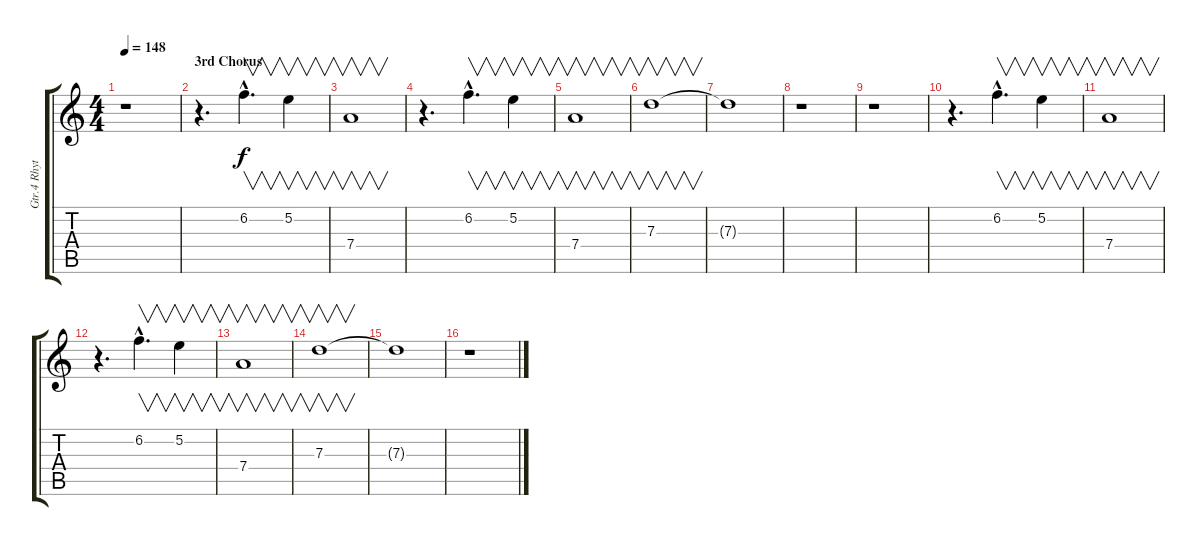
\track ("Gtr.4 Rhytm Fills" "Gtr.4 Rhyt") {instrument overdrivenguitar}
\staff {score tabs}
\tuning (E4 B3 G3 D3 A2 E2) {hide}
\ts (4 4)
\tempo 148
\clef g2
\ks c
r.1{dy f} |
\section ("" "3rd Chorus")
r.4{d} 6.2{hac}.4{v d} 5.2.4{v} |
7.4.1{v} |
r.4{d} 6.2{hac}.4{v d} 5.2.4{v} |
7.4.1{v} |
7.3.1{v} |
7.3{t}.1 |
r.1 |
r.1 |
r.4{d} 6.2{hac}.4{v d} 5.2.4{v} |
7.4.1{v} |
r.4{d} 6.2{hac}.4{v d} 5.2.4{v} |
7.4.1{v} |
7.3.1{v} |
7.3{t}.1 |
r.1
